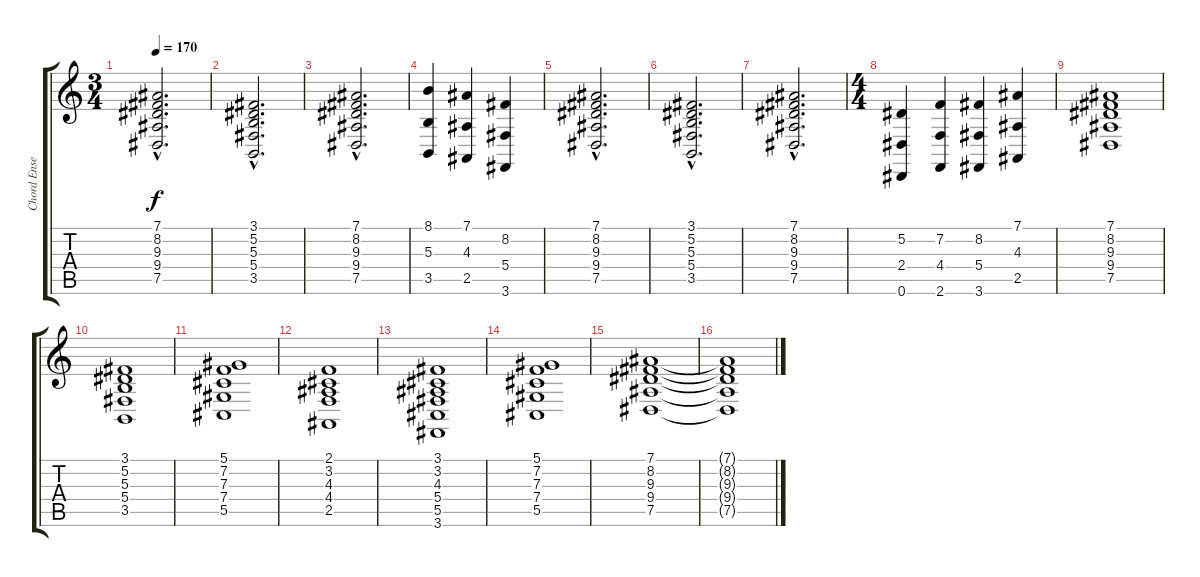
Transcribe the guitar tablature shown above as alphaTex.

\track ("Chord Ensemble" "Chord Ense") {instrument stringensemble1}
\staff {score tabs}
\tuning (Eb4 Bb3 Gb3 Db3 Ab2 Eb2) {hide}
\ts (3 4)
\tempo 170
\clef g2
\ks c
(7.1{hac} 8.2{hac} 9.3{hac} 9.4{hac} 7.5{hac}).2{d dy f instrument stringensemble1} |
(3.1{hac} 5.2{hac} 5.3{hac} 5.4{hac} 3.5{hac}).2{d} |
(7.1{hac} 8.2{hac} 9.3{hac} 9.4{hac} 7.5{hac}).2{d} |
(8.1 5.3 3.5).4 (7.1 4.3 2.5).4 (8.2 5.4 3.6).4 |
(7.1{hac} 8.2{hac} 9.3{hac} 9.4{hac} 7.5{hac}).2{d} |
(3.1{hac} 5.2{hac} 5.3{hac} 5.4{hac} 3.5{hac}).2{d} |
(7.1{hac} 8.2{hac} 9.3{hac} 9.4{hac} 7.5{hac}).2{d} |
\ts (4 4)
(5.2 2.4 0.6).4 (7.2 4.4 2.6).4 (8.2 5.4 3.6).4 (7.1 4.3 2.5).4 |
\section ("" "")
(7.1 8.2 9.3 9.4 7.5).1 |
(3.1 5.2 5.3 5.4 3.5).1 |
(5.1 7.2 7.3 7.4 5.5).1 |
(2.1 3.2 4.3 4.4 2.5).1 |
(3.1 3.2 4.3 5.4 5.5 3.6).1 |
(5.1 7.2 7.3 7.4 5.5).1 |
(7.1 8.2 9.3 9.4 7.5).1 |
(7.1{t} 8.2{t} 9.3{t} 9.4{t} 7.5{t}).1
